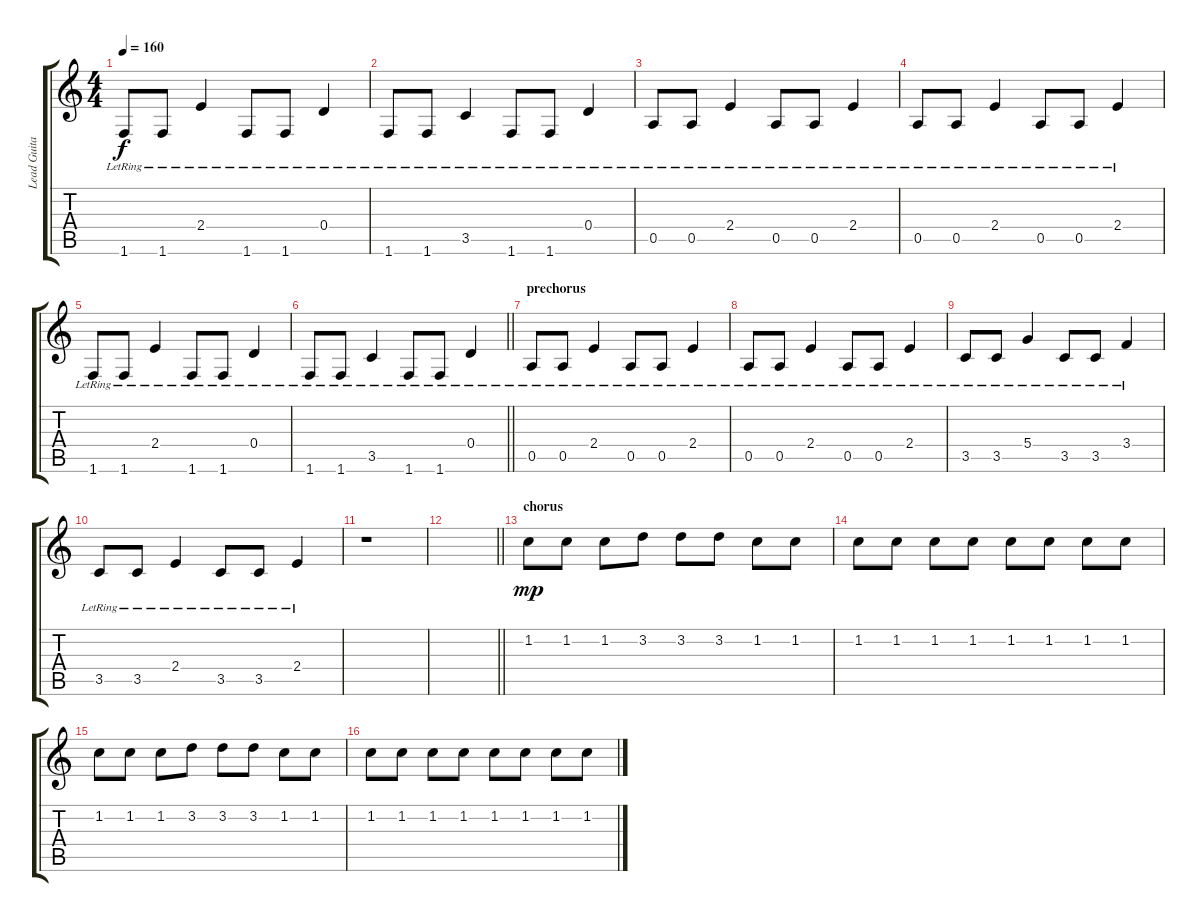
\track ("Lead Guitar & Extra Stuff" "Lead Guita") {instrument electricguitarclean}
\staff {score tabs}
\tuning (E4 B3 G3 D3 A2 E2) {hide}
\ts (4 4)
\tempo 160
\clef g2
\ks c
1.6{lr}.8{dy f} 1.6{lr}.8 2.4{lr}.4 1.6{lr}.8 1.6{lr}.8 0.4{lr}.4 |
1.6{lr}.8 1.6{lr}.8 3.5{lr}.4 1.6{lr}.8 1.6{lr}.8 0.4{lr}.4 |
0.5{lr}.8 0.5{lr}.8 2.4{lr}.4 0.5{lr}.8 0.5{lr}.8 2.4{lr}.4 |
0.5{lr}.8 0.5{lr}.8 2.4{lr}.4 0.5{lr}.8 0.5{lr}.8 2.4{lr}.4 |
1.6{lr}.8 1.6{lr}.8 2.4{lr}.4 1.6{lr}.8 1.6{lr}.8 0.4{lr}.4 |
\barLineRight lightlight
1.6{lr}.8 1.6{lr}.8 3.5{lr}.4 1.6{lr}.8 1.6{lr}.8 0.4{lr}.4 |
\section ("" "prechorus")
0.5{lr}.8 0.5{lr}.8 2.4{lr}.4 0.5{lr}.8 0.5{lr}.8 2.4{lr}.4 |
0.5{lr}.8 0.5{lr}.8 2.4{lr}.4 0.5{lr}.8 0.5{lr}.8 2.4{lr}.4 |
3.5{lr}.8 3.5{lr}.8 5.4{lr}.4 3.5{lr}.8 3.5{lr}.8 3.4{lr}.4 |
3.5{lr}.8 3.5{lr}.8 2.4{lr}.4 3.5{lr}.8 3.5{lr}.8 2.4{lr}.4 |
r.1 |
\barLineRight lightlight
|
\section ("" "chorus")
1.2.8{dy mp instrument distortionguitar} 1.2.8 1.2.8 3.2.8 3.2.8 3.2.8 1.2.8 1.2.8 |
1.2.8 1.2.8 1.2.8 1.2.8 1.2.8 1.2.8 1.2.8 1.2.8 |
1.2.8 1.2.8 1.2.8 3.2.8 3.2.8 3.2.8 1.2.8 1.2.8 |
1.2.8 1.2.8 1.2.8 1.2.8 1.2.8 1.2.8 1.2.8 1.2.8
